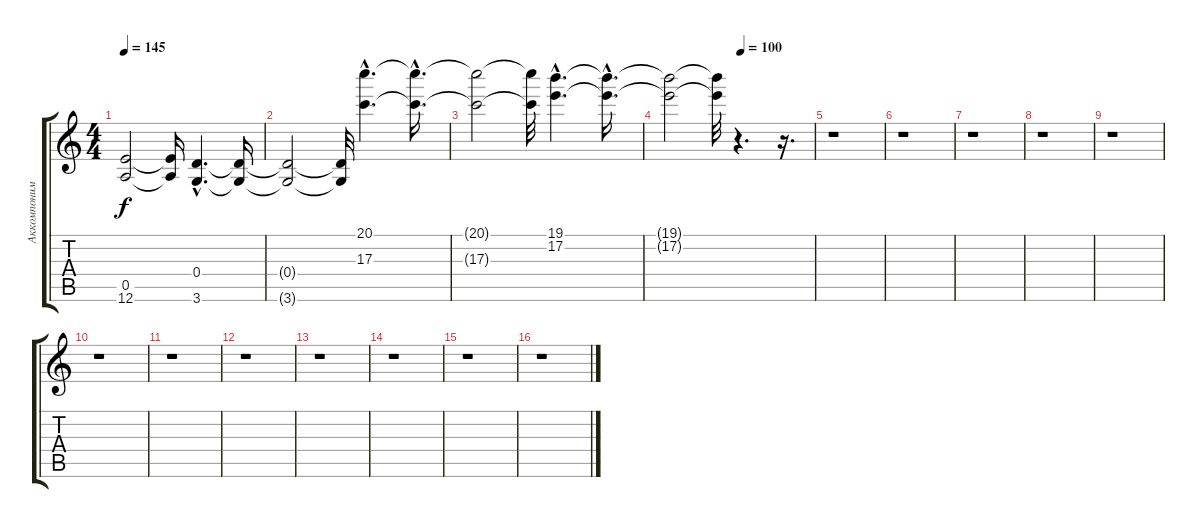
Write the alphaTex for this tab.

\track ("Аккомпонимент" "Аккомпоним") {instrument acousticguitarnylon}
\staff {score tabs}
\tuning (E4 B3 G3 D3 A2 E2) {hide}
\ts (4 4)
\tempo 145
\clef g2
\ks c
(0.5{t} 12.6{t}).2{dy f} (0.5{t} 12.6{t}).16 (0.4{hac} 3.6{hac}).4{d} (0.4{t} 3.6{t}).16 |
(0.4{t} 3.6{t}).2 (0.4{t} 3.6{t}).32 (20.1{hac} 17.3{hac}).4{d} (20.1{hac t} 17.3{hac t}).16{d} |
(20.1{t} 17.3{t}).2 (20.1{t} 17.3{t}).32 (19.1{hac} 17.2{hac}).4{d} (19.1{hac t} 17.2{hac t}).16{d} |
\tempo (100 0.5)
(19.1{t} 17.2{t}).2 (19.1{t} 17.2{t}).32 r.4{d} r.16{d} |
r.1 |
r.1 |
r.1 |
r.1 |
r.1 |
r.1 |
r.1 |
r.1 |
r.1 |
r.1 |
r.1 |
r.1
